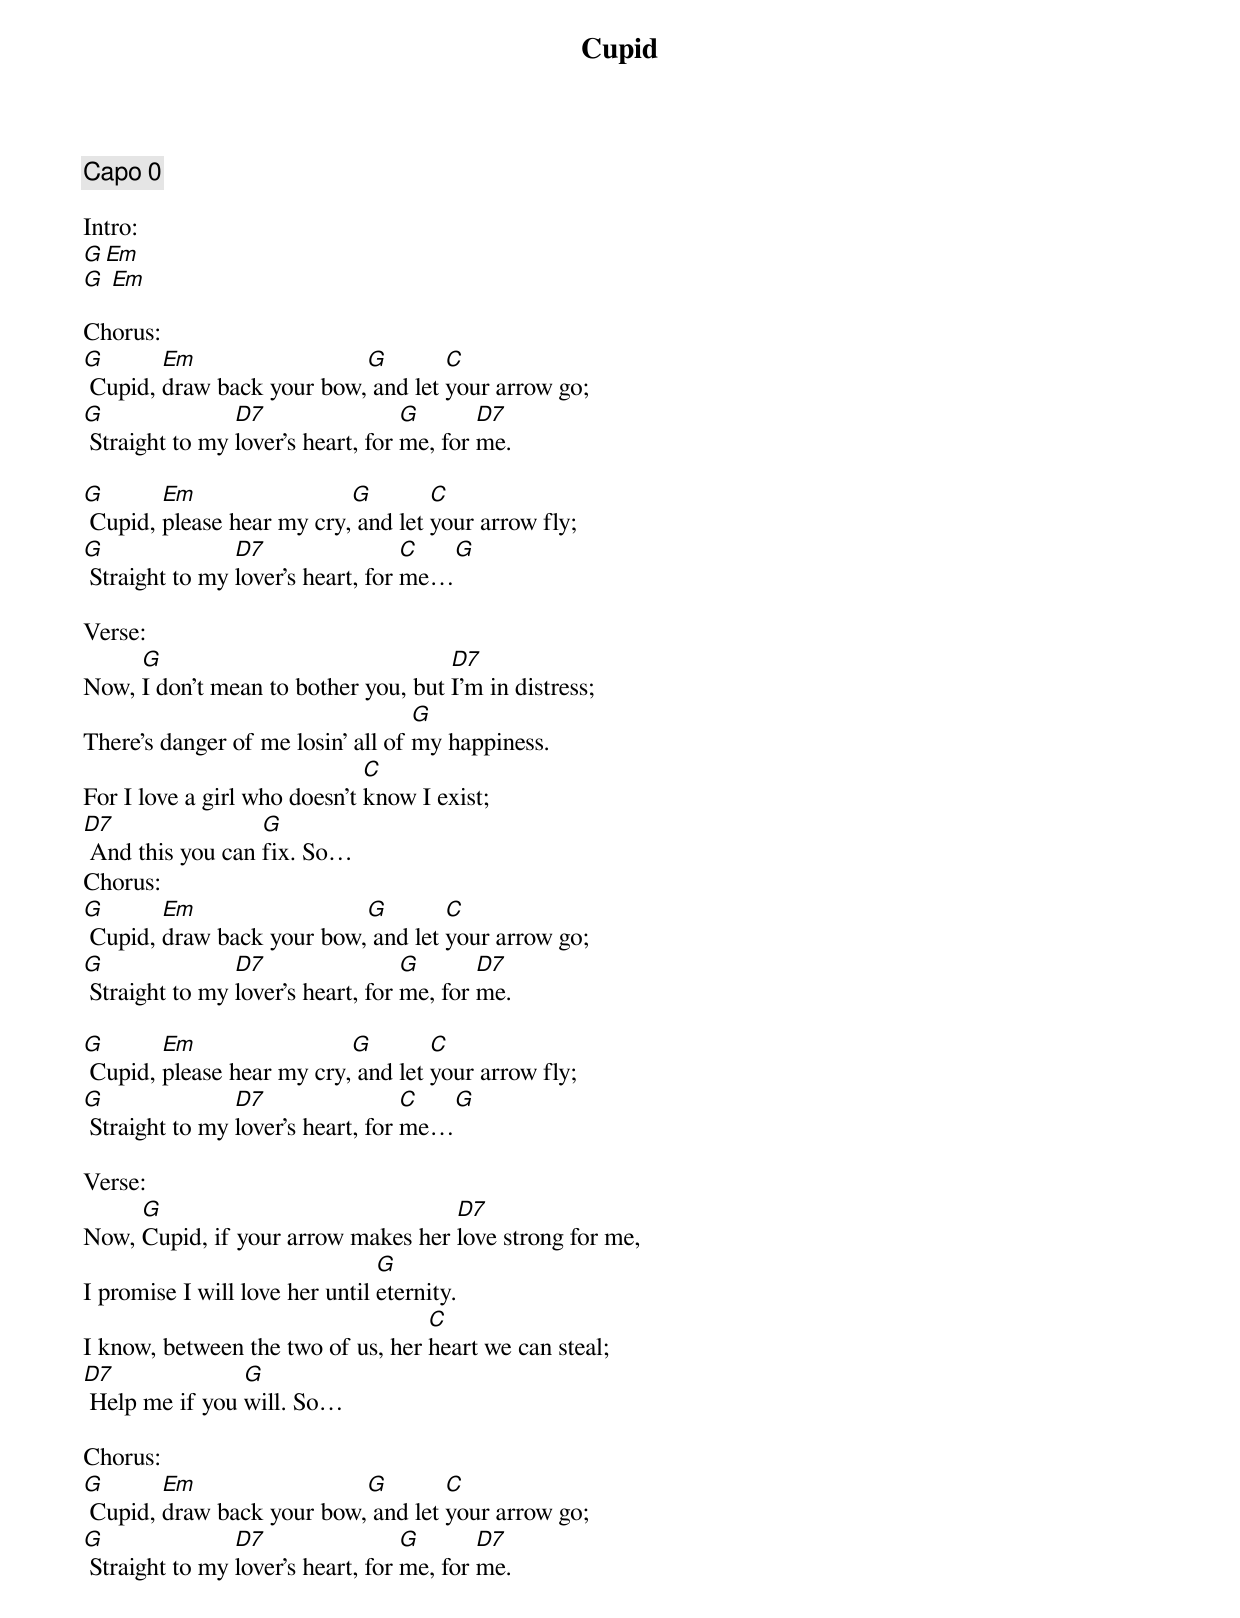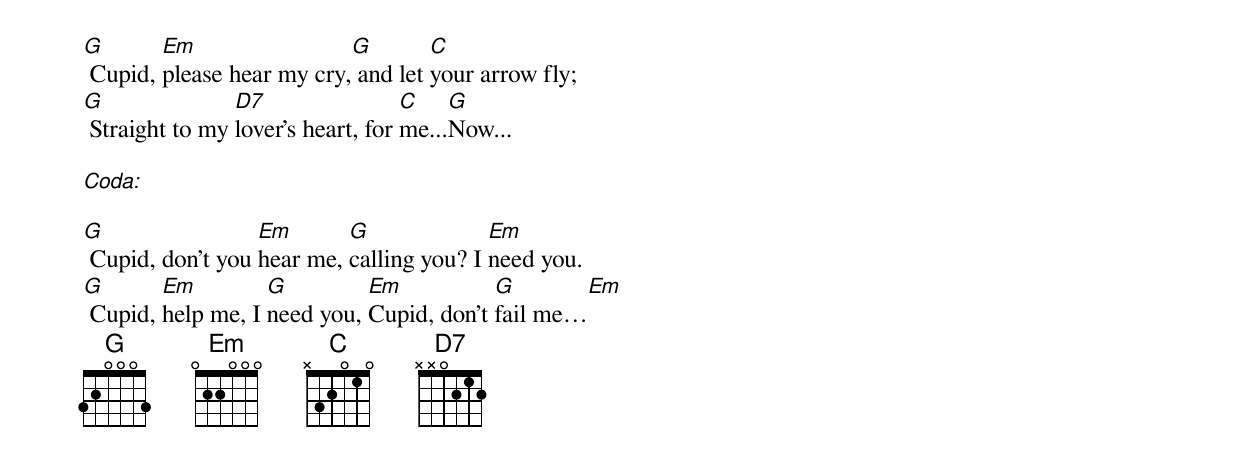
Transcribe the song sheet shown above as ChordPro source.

{title:Cupid}
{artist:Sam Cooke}
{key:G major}
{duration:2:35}
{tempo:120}
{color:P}

{comment: Capo 0}

Intro:
[G][Em]
[G] [Em]

Chorus:
[G] Cupid, [Em]draw back your bow,[G] and let [C]your arrow go;
[G] Straight to my [D7]lover's heart, for [G]me, for [D7]me.

[G] Cupid, [Em]please hear my cry,[G] and let [C]your arrow fly;
[G] Straight to my [D7]lover's heart, for [C]me…[G]

Verse:
Now, [G]I don't mean to bother you, but [D7]I'm in distress;
There's danger of me losin' all of [G]my happiness.
For I love a girl who doesn't [C]know I exist;
[D7] And this you can [G]fix. So…
Chorus:
[G] Cupid, [Em]draw back your bow,[G] and let [C]your arrow go;
[G] Straight to my [D7]lover's heart, for [G]me, for [D7]me.

[G] Cupid, [Em]please hear my cry,[G] and let [C]your arrow fly;
[G] Straight to my [D7]lover's heart, for [C]me…[G]

Verse:
Now, [G]Cupid, if your arrow makes her [D7]love strong for me,
I promise I will love her until [G]eternity.
I know, between the two of us, her [C]heart we can steal;
[D7] Help me if you [G]will. So…

Chorus:
[G] Cupid, [Em]draw back your bow,[G] and let [C]your arrow go;
[G] Straight to my [D7]lover's heart, for [G]me, for [D7]me.

[G] Cupid, [Em]please hear my cry,[G] and let [C]your arrow fly;
[G] Straight to my [D7]lover's heart, for [C]me...[G]Now...

[Coda:]

[G] Cupid, don't you [Em]hear me, [G]calling you? I [Em]need you.
[G] Cupid, [Em]help me, I [G]need you, [Em]Cupid, don't [G]fail me…[Em]
